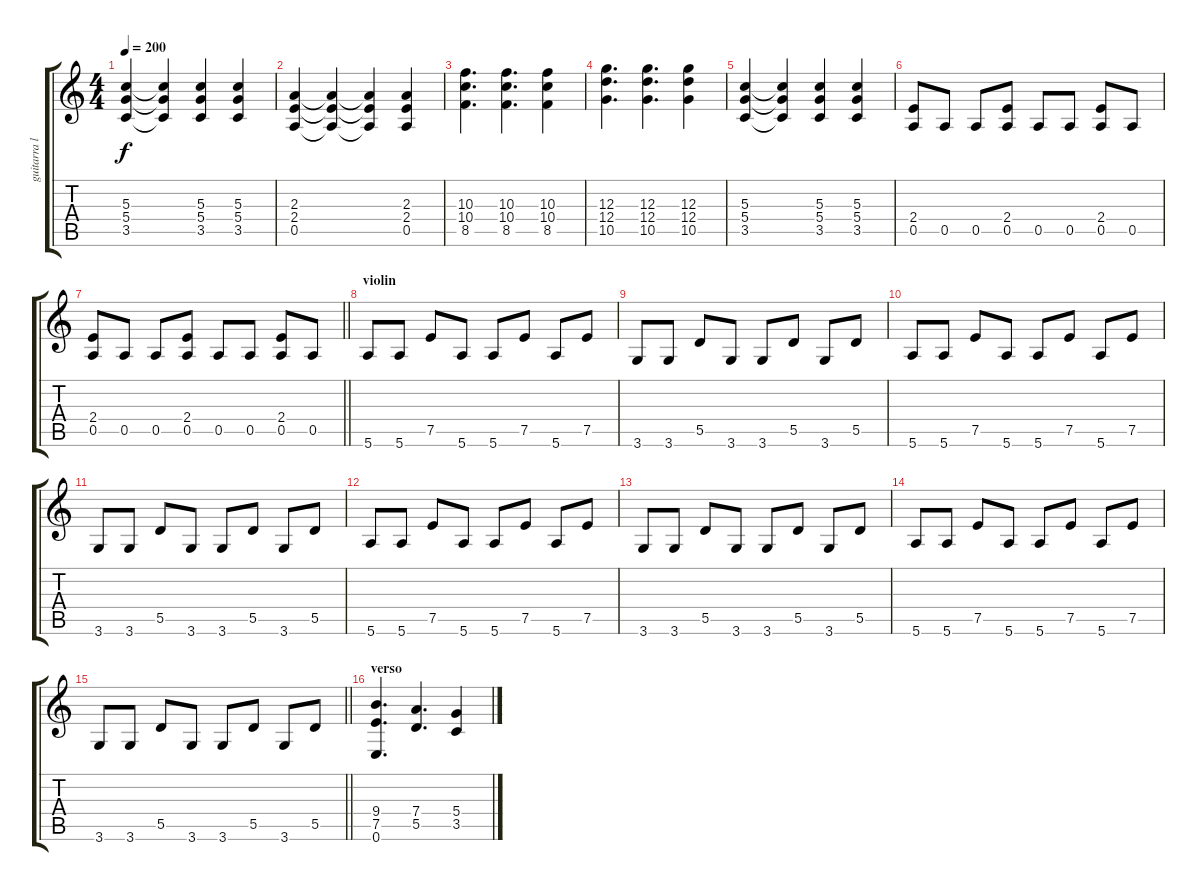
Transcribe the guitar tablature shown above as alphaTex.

\track ("guitarra lider" "guitarra l") {instrument distortionguitar}
\staff {score tabs}
\tuning (E4 B3 G3 D3 A2 E2) {hide}
\ts (4 4)
\tempo 200
\clef g2
\ks c
(5.3 5.4 3.5).4{dy f} (5.3{t} 5.4{t} 3.5{t}).4 (5.3 5.4 3.5).4 (5.3 5.4 3.5).4 |
(2.3 2.4 0.5).4 (2.3{t} 2.4{t} 0.5{t}).4 (2.3{t} 2.4{t} 0.5{t}).4 (2.3 2.4 0.5).4 |
(10.3 10.4 8.5).4{d} (10.3 10.4 8.5).4{d} (10.3 10.4 8.5).4 |
(12.3 12.4 10.5).4{d} (12.3 12.4 10.5).4{d} (12.3 12.4 10.5).4 |
(5.3 5.4 3.5).4 (5.3{t} 5.4{t} 3.5{t}).4 (5.3 5.4 3.5).4 (5.3 5.4 3.5).4 |
(2.4 0.5).8 0.5.8 0.5.8 (2.4 0.5).8 0.5.8 0.5.8 (2.4 0.5).8 0.5.8 |
\barLineRight lightlight
(2.4 0.5).8 0.5.8 0.5.8 (2.4 0.5).8 0.5.8 0.5.8 (2.4 0.5).8 0.5.8 |
\section ("" "violin")
5.6.8 5.6.8 7.5.8 5.6.8 5.6.8 7.5.8 5.6.8 7.5.8 |
3.6.8 3.6.8 5.5.8 3.6.8 3.6.8 5.5.8 3.6.8 5.5.8 |
5.6.8 5.6.8 7.5.8 5.6.8 5.6.8 7.5.8 5.6.8 7.5.8 |
3.6.8 3.6.8 5.5.8 3.6.8 3.6.8 5.5.8 3.6.8 5.5.8 |
5.6.8 5.6.8 7.5.8 5.6.8 5.6.8 7.5.8 5.6.8 7.5.8 |
3.6.8 3.6.8 5.5.8 3.6.8 3.6.8 5.5.8 3.6.8 5.5.8 |
5.6.8 5.6.8 7.5.8 5.6.8 5.6.8 7.5.8 5.6.8 7.5.8 |
\barLineRight lightlight
3.6.8 3.6.8 5.5.8 3.6.8 3.6.8 5.5.8 3.6.8 5.5.8 |
\section ("" "verso")
(9.4 7.5 0.6).4{d} (7.4 5.5).4{d} (5.4 3.5).4
